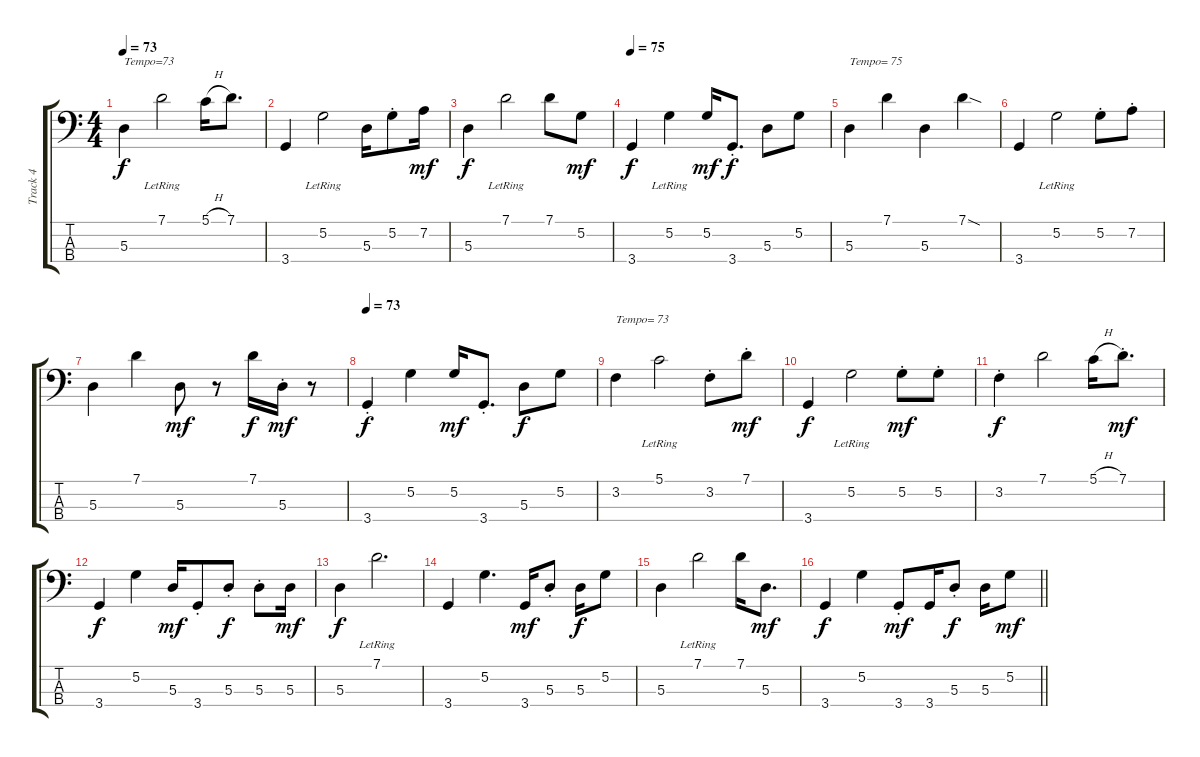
\track ("Track 4" "Track 4") {instrument electricbassfinger}
\staff {score tabs}
\tuning (G2 D2 A1 E1) {hide}
\ts (4 4)
\tempo 73
\clef f4
\ks c
5.3.4{txt "Tempo=73" dy f} 7.1{lr}.2 5.1{h}.16 7.1.8{d} |
3.4.4 5.2{lr}.2 5.3.16 5.2{st}.8 7.2.16{dy mf} |
5.3.4{dy f} 7.1{lr}.2 7.1.8 5.2.8{dy mf} |
\tempo 75
3.4.4{dy f} 5.2{lr}.4 5.2.16{dy mf} 3.4{st}.8{d dy f} 5.3.8 5.2.8 |
5.3.4{txt "Tempo= 75"} 7.1.4 5.3.4 7.1{sod}.4 |
3.4.4 5.2{lr}.2 5.2{st}.8 7.2{st}.8 |
5.3.4 7.1.4 5.3.8{dy mf} r.8 7.1.16{dy f} 5.3{st}.16{dy mf} r.8 |
\tempo 73
3.4{st}.4{dy f} 5.2.4 5.2.16{dy mf} 3.4{st}.8{d} 5.3.8{dy f} 5.2.8 |
3.2.4{txt "Tempo= 73"} 5.1{lr}.2 3.2{st}.8 7.1{st}.8{dy mf} |
3.4.4{dy f} 5.2{lr}.2 5.2{st}.8{dy mf} 5.2{st}.8 |
3.2{st}.4{dy f} 7.1.2 5.1{h}.16 7.1{st}.8{d dy mf} |
3.4.4{dy f} 5.2.4 5.3.16{dy mf} 3.4{st}.8 5.3{st}.8{dy f} 5.3{st}.8 5.3.16{dy mf} |
5.3.4{dy f} 7.1{lr}.2{d} |
3.4.4 5.2.4{d} 3.4.16{dy mf} 5.3{st}.8 5.3.16{dy f} 5.2.8 |
5.3.4 7.1{lr}.2 7.1.16 5.3.8{d dy mf} |
\barLineRight lightlight
3.4.4{dy f} 5.2.4 3.4{st}.8{dy mf} 3.4.16 5.3{st}.8{dy f} 5.3.16 5.2.8{dy mf}
